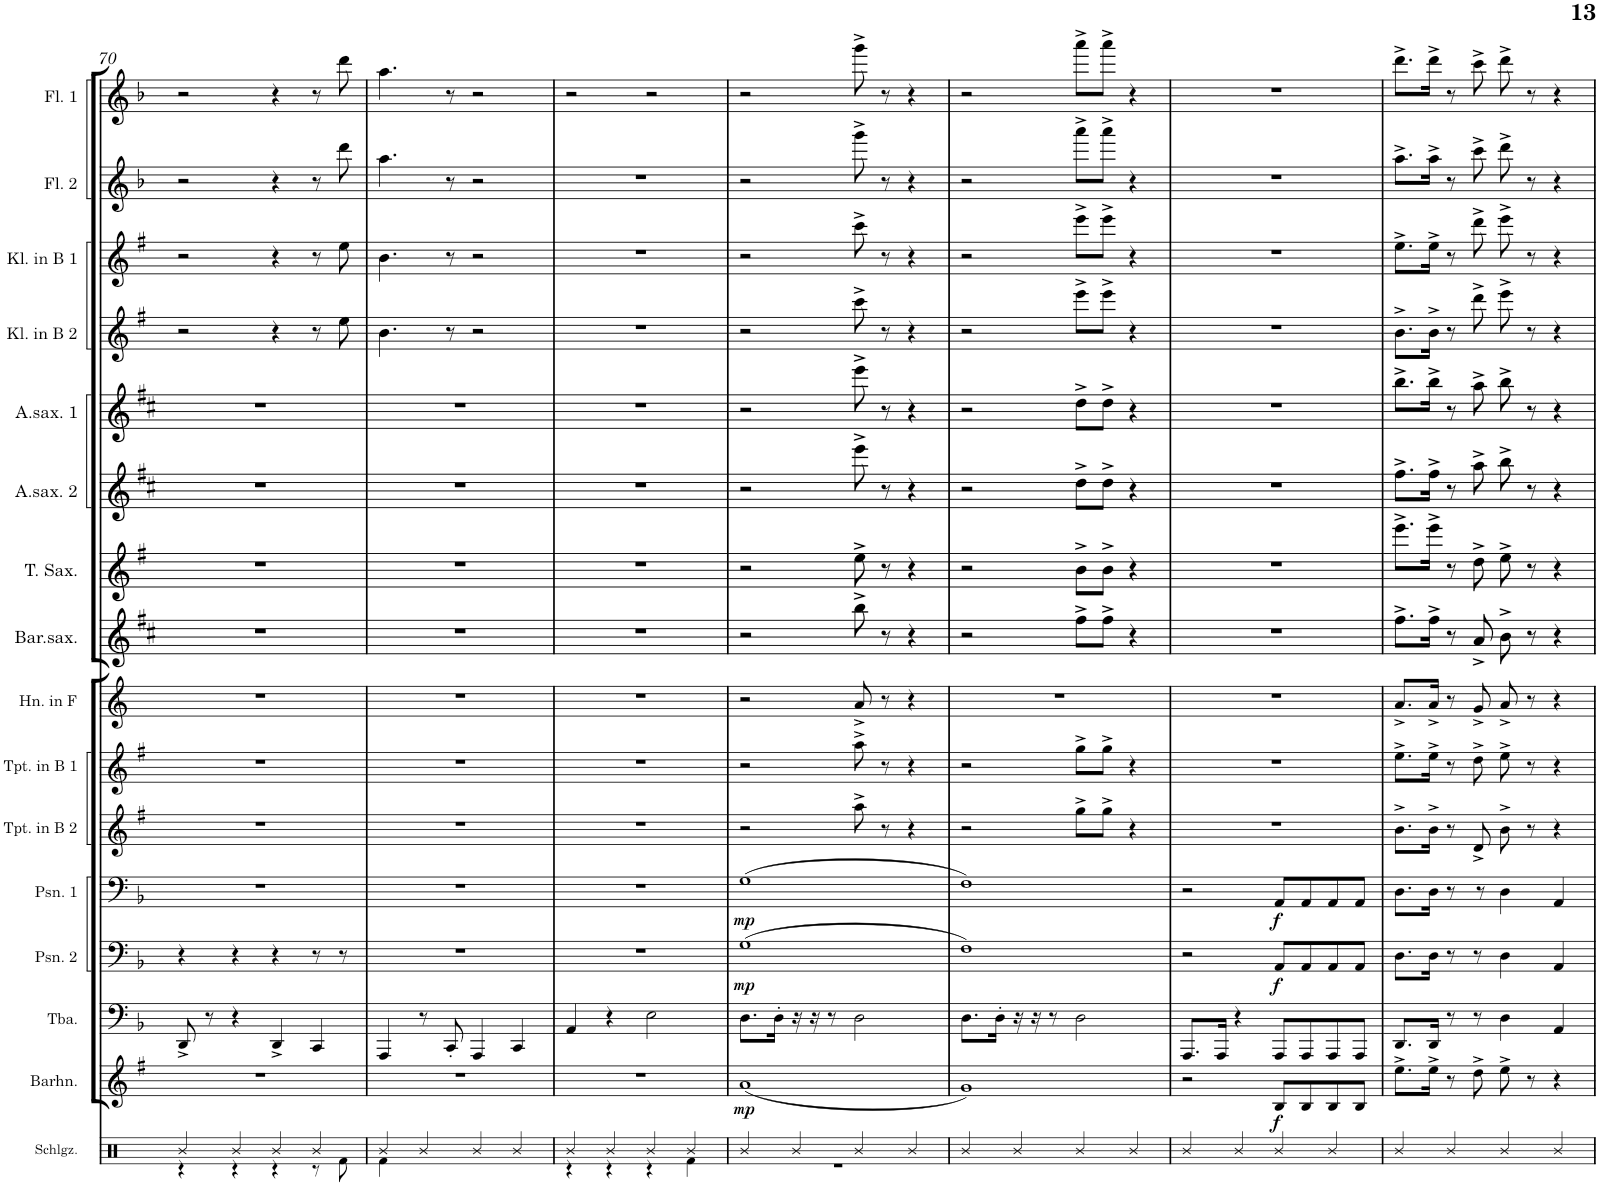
**kern	**kern	**dynam	**kern	**kern	**dynam	**kern	**dynam	**kern	**kern	**kern	**kern	**kern	**kern	**kern	**kern	**kern	**kern	**kern
*part16	*part15	*part15	*part14	*part13	*part13	*part12	*part12	*part11	*part10	*part9	*part8	*part7	*part6	*part5	*part4	*part3	*part2	*part1
*staff16	*staff15	*staff15	*staff14	*staff13	*staff13	*staff12	*staff12	*staff11	*staff10	*staff9	*staff8	*staff7	*staff6	*staff5	*staff4	*staff3	*staff2	*staff1
*I"Schlagwerk	*I"Baritonhorn	*	*I"Tuba	*I"Posaune 2	*	*I"Posaune 1	*	*I"Trompete in B 2	*I"Trompete in B 1	*I"Horn in F	*I"Baritonsaxophon	*I"Tenorsaxophon	*I"Altsaxophon 2	*I"Altsaxophon 1	*I"Klarinette in B 2	*I"Klarinette in B 1	*I"Flöte 2	*I"Flöte 1
*	*I'Barhn.	*	*I'Tba.	*I'Psn. 2	*	*I'Psn. 1	*	*I'Tpt. in B 2	*I'Tpt. in B 1	*I'Hn. in F	*I'Bar.sax.	*I'T. Sax.	*I'A.sax. 2	*I'A.sax. 1	*I'Kl. in B 2	*I'Kl. in B 1	*I'Fl. 2	*I'Fl. 1
!!LO:PB:g=z
*clefX	*clefG2	*	*clefF4	*clefF4	*	*clefF4	*	*clefG2	*clefG2	*clefG2	*clefG2	*clefG2	*clefG2	*clefG2	*clefG2	*clefG2	*clefG2	*clefG2
*	*Trd8c14	*	*	*	*	*	*	*Trd1c2	*Trd1c2	*Trd4c7	*Trd12c21	*Trd8c14	*Trd5c9	*Trd5c9	*Trd1c2	*Trd1c2	*	*
*k[]	*k[f#]	*	*k[b-]	*k[b-]	*	*k[b-]	*	*k[f#]	*k[f#]	*k[]	*k[f#c#]	*k[f#]	*k[f#c#]	*k[f#c#]	*k[f#]	*k[f#]	*k[b-]	*k[b-]
*M4/4	*M4/4	*	*M4/4	*M4/4	*	*M4/4	*	*M4/4	*M4/4	*M4/4	*M4/4	*M4/4	*M4/4	*M4/4	*M4/4	*M4/4	*M4/4	*M4/4
=70	=70	=70	=70	=70	=70	=70	=70	=70	=70	=70	=70	=70	=70	=70	=70	=70	=70	=70
*^	*	*	*	*	*	*	*	*	*	*	*	*	*	*	*	*	*	*
4R/	4r	1r	.	8DD^/	4r	.	1r	.	1r	1r	1r	1r	1r	1r	1r	2r	2r	2r	2r
.	.	.	.	8r	.	.	.	.	.	.	.	.	.	.	.	.	.	.	.
4R/	4r	.	.	4r	4r	.	.	.	.	.	.	.	.	.	.	.	.	.	.
4R/	4r	.	.	4DD^/	4r	.	.	.	.	.	.	.	.	.	.	4r	4r	4r	4r
4R/	8r	.	.	4CC/	8r	.	.	.	.	.	.	.	.	.	.	8r	8r	8r	8r
.	8Rf\	.	.	.	8r	.	.	.	.	.	.	.	.	.	.	8ee\	8ee\	8ddd\	8ddd\
=71	=71	=71	=71	=71	=71	=71	=71	=71	=71	=71	=71	=71	=71	=71	=71	=71	=71	=71	=71
4R/	4Rf\	1r	.	4AAA/	1r	.	1r	.	1r	1r	1r	1r	1r	1r	1r	4.b\	4.b\	4.aa\	4.aa\
4R/	2.ryy	.	.	8r	.	.	.	.	.	.	.	.	.	.	.	.	.	.	.
.	.	.	.	8CC'/	.	.	.	.	.	.	.	.	.	.	.	8r	8r	8r	8r
4R/	.	.	.	4AAA/	.	.	.	.	.	.	.	.	.	.	.	2r	2r	2r	2r
4R/	.	.	.	4CC/	.	.	.	.	.	.	.	.	.	.	.	.	.	.	.
=72	=72	=72	=72	=72	=72	=72	=72	=72	=72	=72	=72	=72	=72	=72	=72	=72	=72	=72	=72
4R/	4r	1r	.	4AA/	1r	.	1r	.	1r	1r	1r	1r	1r	1r	1r	1r	1r	1r	2r
4R/	4r	.	.	4r	.	.	.	.	.	.	.	.	.	.	.	.	.	.	.
4R/	4r	.	.	2E\	.	.	.	.	.	.	.	.	.	.	.	.	.	.	2r
4R/	4Rf\	.	.	.	.	.	.	.	.	.	.	.	.	.	.	.	.	.	.
=73	=73	=73	=73	=73	=73	=73	=73	=73	=73	=73	=73	=73	=73	=73	=73	=73	=73	=73	=73
!	!	!	!LO:DY:b	!	!	!LO:DY:b	!	!LO:DY:b	!	!	!	!	!	!	!	!	!	!	!
4R/	1r	(1a	mp	8.D\L	(1G	mp	(1G	mp	2r	2r	2r	2r	2r	2r	2r	2r	2r	2r	2r
.	.	.	.	16D'\Jk	.	.	.	.	.	.	.	.	.	.	.	.	.	.	.
4R/	.	.	.	16r	.	.	.	.	.	.	.	.	.	.	.	.	.	.	.
.	.	.	.	16r	.	.	.	.	.	.	.	.	.	.	.	.	.	.	.
.	.	.	.	8r	.	.	.	.	.	.	.	.	.	.	.	.	.	.	.
4R/	.	.	.	2D\	.	.	.	.	8aa^\	8aa^\	8a^/	8bb^\	8ee^\	8eee^\	8eee^\	8ccc^\	8ccc^\	8ggg^\	8ggg^\
.	.	.	.	.	.	.	.	.	8r	8r	8r	8r	8r	8r	8r	8r	8r	8r	8r
4R/	.	.	.	.	.	.	.	.	4r	4r	4r	4r	4r	4r	4r	4r	4r	4r	4r
*v	*v	*	*	*	*	*	*	*	*	*	*	*	*	*	*	*	*	*	*
=74	=74	=74	=74	=74	=74	=74	=74	=74	=74	=74	=74	=74	=74	=74	=74	=74	=74	=74
4R/	1g)	.	8.D\L	1F)	.	1F)	.	2r	2r	1r	2r	2r	2r	2r	2r	2r	2r	2r
.	.	.	16D'\Jk	.	.	.	.	.	.	.	.	.	.	.	.	.	.	.
4R/	.	.	16r	.	.	.	.	.	.	.	.	.	.	.	.	.	.	.
.	.	.	16r	.	.	.	.	.	.	.	.	.	.	.	.	.	.	.
.	.	.	8r	.	.	.	.	.	.	.	.	.	.	.	.	.	.	.
4R/	.	.	2D\	.	.	.	.	8gg^\L	8gg^\L	.	8ff#^\L	8b^\L	8dd^\L	8dd^\L	8eee^\L	8eee^\L	8aaa^\L	8aaa^\L
.	.	.	.	.	.	.	.	8gg^\J	8gg^\J	.	8ff#^\J	8b^\J	8dd^\J	8dd^\J	8eee^\J	8eee^\J	8aaa^\J	8aaa^\J
4R/	.	.	.	.	.	.	.	4r	4r	.	4r	4r	4r	4r	4r	4r	4r	4r
=75	=75	=75	=75	=75	=75	=75	=75	=75	=75	=75	=75	=75	=75	=75	=75	=75	=75	=75
4R/	2r	.	8.AAA/L	2r	.	2r	.	1r	1r	1r	1r	1r	1r	1r	1r	1r	1r	1r
.	.	.	16AAA/Jk	.	.	.	.	.	.	.	.	.	.	.	.	.	.	.
4R/	.	.	4r	.	.	.	.	.	.	.	.	.	.	.	.	.	.	.
!	!	!LO:DY:b	!	!	!LO:DY:b	!	!LO:DY:b	!	!	!	!	!	!	!	!	!	!	!
4R/	8B/L	f	8AAA/L	8AA/L	f	8AA/L	f	.	.	.	.	.	.	.	.	.	.	.
.	8B/	.	8AAA/	8AA/	.	8AA/	.	.	.	.	.	.	.	.	.	.	.	.
4R/	8B/	.	8AAA/	8AA/	.	8AA/	.	.	.	.	.	.	.	.	.	.	.	.
.	8B/J	.	8AAA/J	8AA/J	.	8AA/J	.	.	.	.	.	.	.	.	.	.	.	.
=76	=76	=76	=76	=76	=76	=76	=76	=76	=76	=76	=76	=76	=76	=76	=76	=76	=76	=76
4R/	8.ee^\L	.	8.DD/L	8.D\L	.	8.D\L	.	8.b^\L	8.ee^\L	8.a^/L	8.ff#^\L	8.eee^\L	8.ff#^\L	8.bb^\L	8.b^\L	8.ee^\L	8.aa^\L	8.ddd^\L
.	16ee^\Jk	.	16DD/Jk	16D\Jk	.	16D\Jk	.	16b^\Jk	16ee^\Jk	16a^/Jk	16ff#^\Jk	16eee^\Jk	16ff#^\Jk	16bb^\Jk	16b^\Jk	16ee^\Jk	16aa^\Jk	16ddd^\Jk
4R/	8r	.	8r	8r	.	8r	.	8r	8r	8r	8r	8r	8r	8r	8r	8r	8r	8r
.	8dd^\	.	8r	8r	.	8r	.	8d^/	8dd^\	8g^/	8a^/	8dd^\	8aa^\	8aa^\	8ddd^\	8ddd^\	8ccc^\	8ccc^\
4R/	8ee^\	.	4D\	4D\	.	4D\	.	8b^\	8ee^\	8a^/	8b^\	8ee^\	8bb^\	8bb^\	8eee^\	8eee^\	8ddd^\	8ddd^\
.	8r	.	.	.	.	.	.	8r	8r	8r	8r	8r	8r	8r	8r	8r	8r	8r
4R/	4r	.	4AA/	4AA/	.	4AA/	.	4r	4r	4r	4r	4r	4r	4r	4r	4r	4r	4r
=	=	=	=	=	=	=	=	=	=	=	=	=	=	=	=	=	=	=
*-	*-	*-	*-	*-	*-	*-	*-	*-	*-	*-	*-	*-	*-	*-	*-	*-	*-	*-
